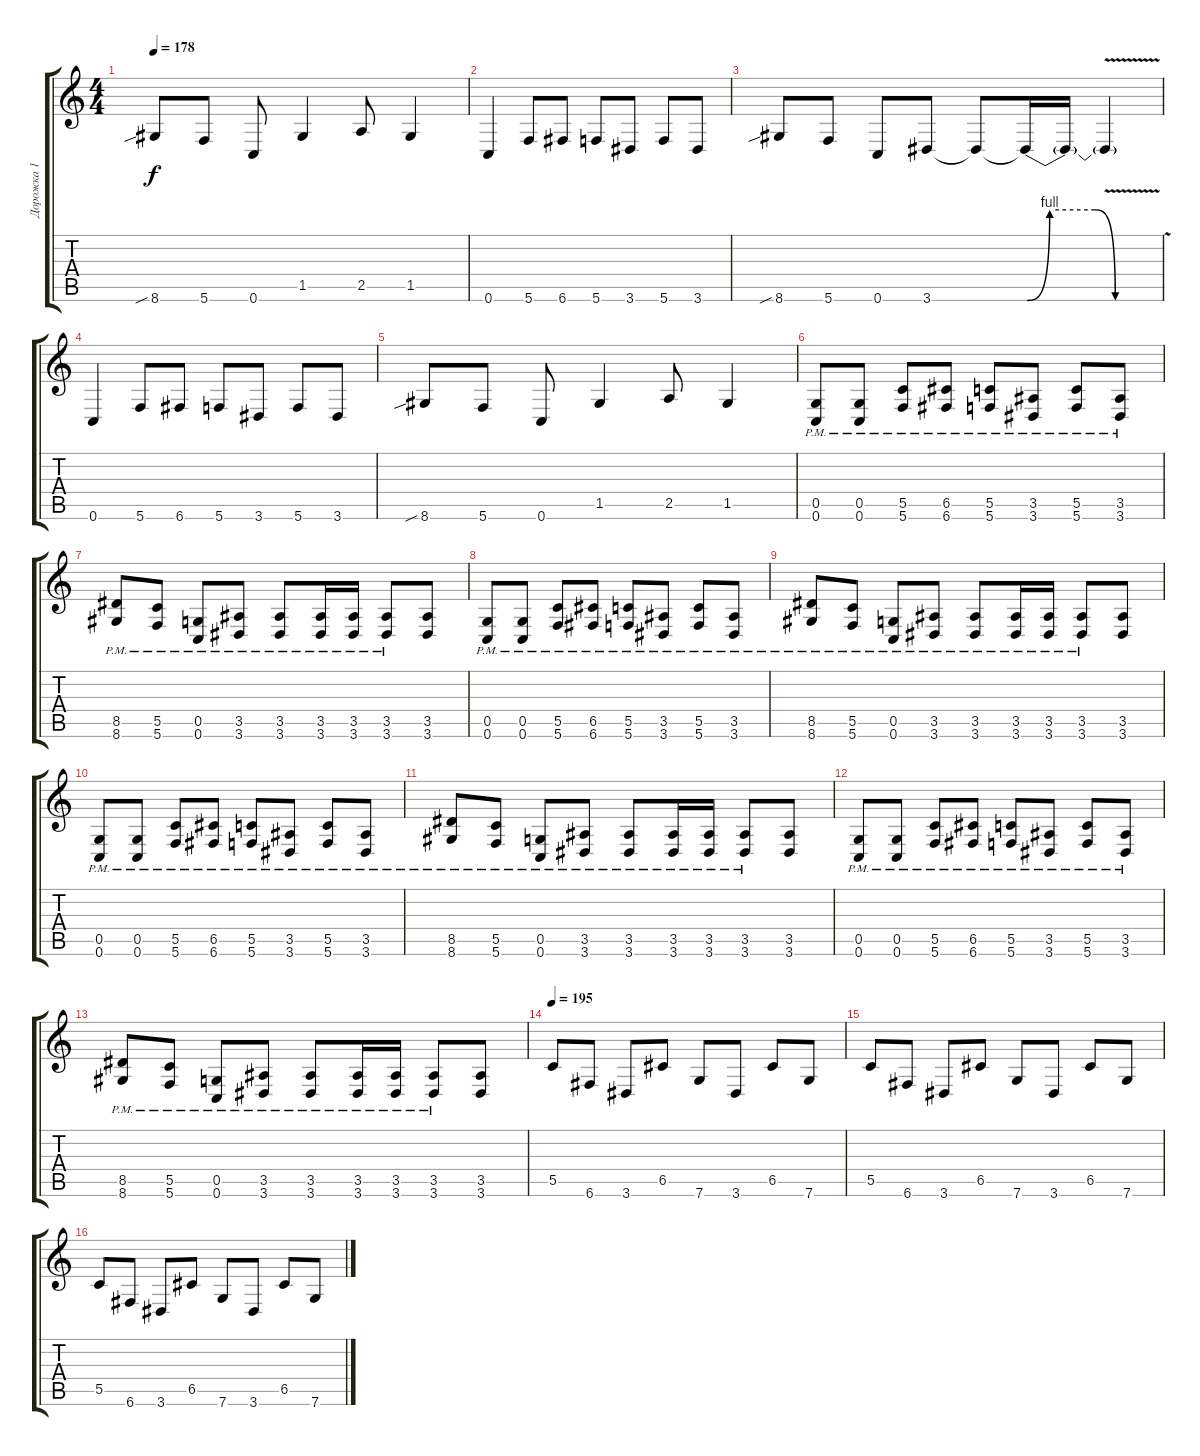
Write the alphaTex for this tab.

\track ("Дорожка 1" "Дорожка 1") {instrument distortionguitar}
\staff {score tabs}
\tuning (D4 A3 F3 C3 G2 C2) {hide}
\ts (4 4)
\tempo 178
\clef g2
\ks c
8.6{sib}.8{dy f} 5.6.8 0.6.8 1.5.4 2.5.8 1.5.4 |
0.6.4 5.6.8 6.6.8 5.6.8 3.6.8 5.6.8 3.6.8 |
8.6{sib}.8 5.6.8 0.6.8 3.6.8 3.6{t}.8 3.6{be (custom 0 0 10 4 30 4 39 0 60 0) t}.16 3.6{t}.16 3.6{v t}.4 |
0.6.4 5.6.8 6.6.8 5.6.8 3.6.8 5.6.8 3.6.8 |
8.6{sib}.8 5.6.8 0.6.8 1.5.4 2.5.8 1.5.4 |
(0.5{pm} 0.6{pm}).8 (0.5{pm} 0.6{pm}).8 (5.5{pm} 5.6{pm}).8 (6.5{pm} 6.6{pm}).8 (5.5{pm} 5.6{pm}).8 (3.5{pm} 3.6{pm}).8 (5.5{pm} 5.6{pm}).8 (3.5{pm} 3.6{pm}).8 |
(8.5{pm} 8.6{pm}).8 (5.5{pm} 5.6{pm}).8 (0.5{pm} 0.6{pm}).8 (3.5{pm} 3.6{pm}).8 (3.5{pm} 3.6{pm}).8 (3.5{pm} 3.6{pm}).16 (3.5{pm} 3.6{pm}).16 (3.5{pm} 3.6{pm}).8 (3.5 3.6).8 |
(0.5{pm} 0.6{pm}).8 (0.5{pm} 0.6{pm}).8 (5.5{pm} 5.6{pm}).8 (6.5{pm} 6.6{pm}).8 (5.5{pm} 5.6{pm}).8 (3.5{pm} 3.6{pm}).8 (5.5{pm} 5.6{pm}).8 (3.5{pm} 3.6{pm}).8 |
(8.5{pm} 8.6{pm}).8 (5.5{pm} 5.6{pm}).8 (0.5{pm} 0.6{pm}).8 (3.5{pm} 3.6{pm}).8 (3.5{pm} 3.6{pm}).8 (3.5{pm} 3.6{pm}).16 (3.5{pm} 3.6{pm}).16 (3.5{pm} 3.6{pm}).8 (3.5 3.6).8 |
(0.5{pm} 0.6{pm}).8 (0.5{pm} 0.6{pm}).8 (5.5{pm} 5.6{pm}).8 (6.5{pm} 6.6{pm}).8 (5.5{pm} 5.6{pm}).8 (3.5{pm} 3.6{pm}).8 (5.5{pm} 5.6{pm}).8 (3.5{pm} 3.6{pm}).8 |
(8.5{pm} 8.6{pm}).8 (5.5{pm} 5.6{pm}).8 (0.5{pm} 0.6{pm}).8 (3.5{pm} 3.6{pm}).8 (3.5{pm} 3.6{pm}).8 (3.5{pm} 3.6{pm}).16 (3.5{pm} 3.6{pm}).16 (3.5{pm} 3.6{pm}).8 (3.5 3.6).8 |
(0.5{pm} 0.6{pm}).8 (0.5{pm} 0.6{pm}).8 (5.5{pm} 5.6{pm}).8 (6.5{pm} 6.6{pm}).8 (5.5{pm} 5.6{pm}).8 (3.5{pm} 3.6{pm}).8 (5.5{pm} 5.6{pm}).8 (3.5{pm} 3.6{pm}).8 |
(8.5{pm} 8.6{pm}).8 (5.5{pm} 5.6{pm}).8 (0.5{pm} 0.6{pm}).8 (3.5{pm} 3.6{pm}).8 (3.5{pm} 3.6{pm}).8 (3.5{pm} 3.6{pm}).16 (3.5{pm} 3.6{pm}).16 (3.5{pm} 3.6{pm}).8 (3.5 3.6).8 |
\tempo 195
5.5.8 6.6.8 3.6.8 6.5.8 7.6.8 3.6.8 6.5.8 7.6.8 |
5.5.8 6.6.8 3.6.8 6.5.8 7.6.8 3.6.8 6.5.8 7.6.8 |
5.5.8 6.6.8 3.6.8 6.5.8 7.6.8 3.6.8 6.5.8 7.6.8
